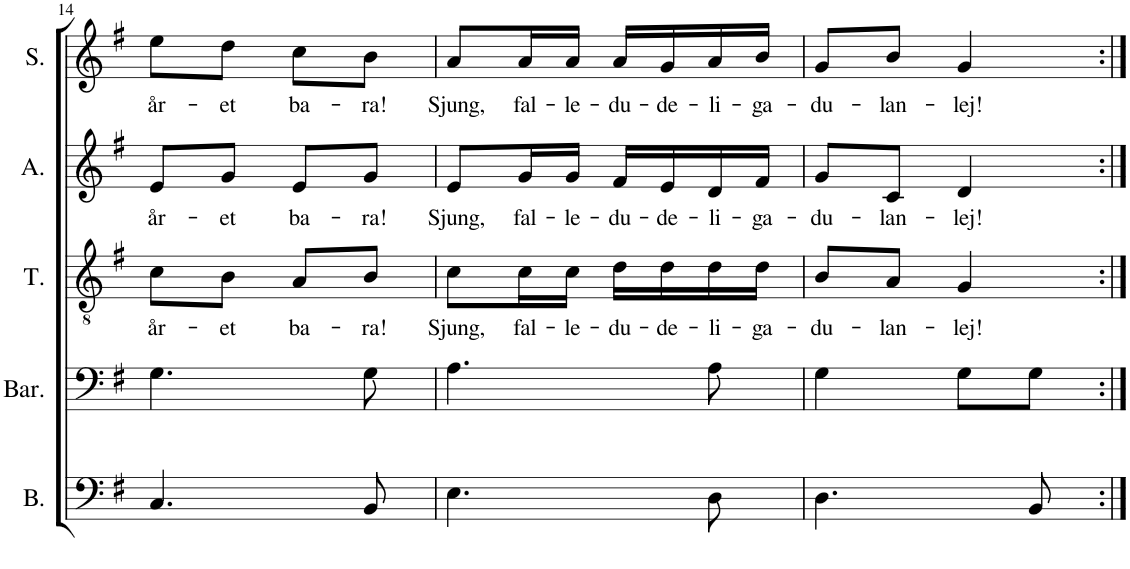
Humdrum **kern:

**kern	**kern	**kern	**text	**kern	**text	**kern	**text
*part5	*part4	*part3	*part3	*part2	*part2	*part1	*part1
*staff5	*staff4	*staff3	*staff3	*staff2	*staff2	*staff1	*staff1
*I"Bass	*I"Baritone	*I"Tenor	*	*I"Alto	*	*I"Soprano	*
*I'B.	*I'Bar.	*I'T.	*	*I'A.	*	*I'S.	*
!!LO:PB:g=z
*clefF4	*clefF4	*clefGv2	*	*clefG2	*	*clefG2	*
*k[f#]	*k[f#]	*k[f#]	*	*k[f#]	*	*k[f#]	*
*M2/4	*M2/4	*M2/4	*	*M2/4	*	*M2/4	*
=14	=14	=14	=14	=14	=14	=14	=14
!	!	!	!LO:LY:b	!	!LO:LY:b	!	!LO:LY:b
4.C/	4.G\	8c\L	år-	8e/L	år-	8ee\L	år-
!	!	!	!LO:LY:b	!	!LO:LY:b	!	!LO:LY:b
.	.	8B\J	-et	8g/J	-et	8dd\J	-et
!	!	!	!LO:LY:b	!	!LO:LY:b	!	!LO:LY:b
.	.	8A/L	ba-	8e/L	ba-	8cc\L	ba-
!	!	!	!LO:LY:b	!	!LO:LY:b	!	!LO:LY:b
8BB/	8G\	8B/J	-ra!	8g/J	-ra!	8b\J	-ra!
=15	=15	=15	=15	=15	=15	=15	=15
!	!	!	!LO:LY:b	!	!LO:LY:b	!	!LO:LY:b
4.E\	4.A\	8c\L	Sjung,	8e/L	Sjung,	8a/L	Sjung,
!	!	!	!LO:LY:b	!	!LO:LY:b	!	!LO:LY:b
.	.	16c\L	fal-	16g/L	fal-	16a/L	fal-
!	!	!	!LO:LY:b	!	!LO:LY:b	!	!LO:LY:b
.	.	16c\JJ	-le-	16g/JJ	-le-	16a/JJ	-le-
!	!	!	!LO:LY:b	!	!LO:LY:b	!	!LO:LY:b
.	.	16d\LL	-du-	16f#/LL	-du-	16a/LL	-du-
!	!	!	!LO:LY:b	!	!LO:LY:b	!	!LO:LY:b
.	.	16d\	-de-	16e/	-de-	16g/	-de-
!	!	!	!LO:LY:b	!	!LO:LY:b	!	!LO:LY:b
8D\	8A\	16d\	-li-	16d/	-li-	16a/	-li-
!	!	!	!LO:LY:b	!	!LO:LY:b	!	!LO:LY:b
.	.	16d\JJ	-ga-	16f#/JJ	-ga-	16b/JJ	-ga-
=16	=16	=16	=16	=16	=16	=16	=16
!	!	!	!LO:LY:b	!	!LO:LY:b	!	!LO:LY:b
4.D\	4G\	8B/L	-du-	8g/L	-du-	8g/L	-du-
!	!	!	!LO:LY:b	!	!LO:LY:b	!	!LO:LY:b
.	.	8A/J	-lan-	8c/J	-lan-	8b/J	-lan-
!	!	!	!LO:LY:b	!	!LO:LY:b	!	!LO:LY:b
.	8G\L	4G/	-lej!	4d/	-lej!	4g/	-lej!
8BB/	8G\J	.	.	.	.	.	.
=:|!	=:|!	=:|!	=:|!	=:|!	=:|!	=:|!	=:|!
*-	*-	*-	*-	*-	*-	*-	*-
